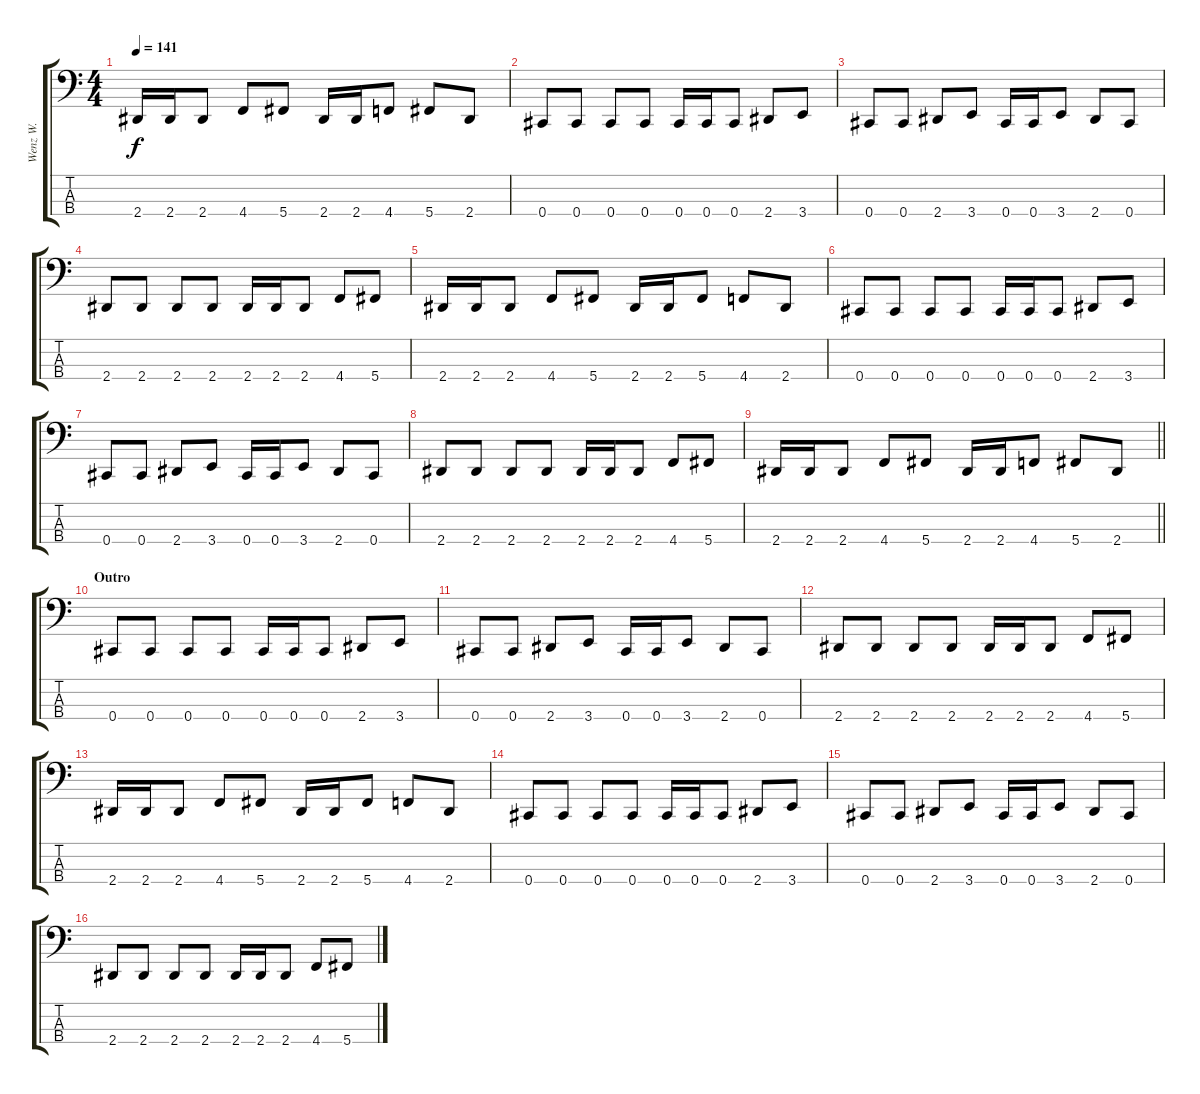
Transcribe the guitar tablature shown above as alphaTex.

\track ("Wenz W." "Wenz W.") {instrument electricbasspick}
\staff {score tabs}
\tuning (Gb2 Db2 Ab1 Db1) {hide}
\ts (4 4)
\tempo 141
\clef f4
\ks c
2.4.16{dy f} 2.4.16 2.4.8 4.4.8 5.4.8 2.4.16 2.4.16 4.4.8 5.4.8 2.4.8 |
0.4.8 0.4.8 0.4.8 0.4.8 0.4.16 0.4.16 0.4.8 2.4.8 3.4.8 |
0.4.8 0.4.8 2.4.8 3.4.8 0.4.16 0.4.16 3.4.8 2.4.8 0.4.8 |
2.4.8 2.4.8 2.4.8 2.4.8 2.4.16 2.4.16 2.4.8 4.4.8 5.4.8 |
2.4.16 2.4.16 2.4.8 4.4.8 5.4.8 2.4.16 2.4.16 5.4.8 4.4.8 2.4.8 |
0.4.8 0.4.8 0.4.8 0.4.8 0.4.16 0.4.16 0.4.8 2.4.8 3.4.8 |
0.4.8 0.4.8 2.4.8 3.4.8 0.4.16 0.4.16 3.4.8 2.4.8 0.4.8 |
2.4.8 2.4.8 2.4.8 2.4.8 2.4.16 2.4.16 2.4.8 4.4.8 5.4.8 |
\barLineRight lightlight
2.4.16 2.4.16 2.4.8 4.4.8 5.4.8 2.4.16 2.4.16 4.4.8 5.4.8 2.4.8 |
\section ("" "Outro")
0.4.8 0.4.8 0.4.8 0.4.8 0.4.16 0.4.16 0.4.8 2.4.8 3.4.8 |
0.4.8 0.4.8 2.4.8 3.4.8 0.4.16 0.4.16 3.4.8 2.4.8 0.4.8 |
2.4.8 2.4.8 2.4.8 2.4.8 2.4.16 2.4.16 2.4.8 4.4.8 5.4.8 |
2.4.16 2.4.16 2.4.8 4.4.8 5.4.8 2.4.16 2.4.16 5.4.8 4.4.8 2.4.8 |
0.4.8 0.4.8 0.4.8 0.4.8 0.4.16 0.4.16 0.4.8 2.4.8 3.4.8 |
0.4.8 0.4.8 2.4.8 3.4.8 0.4.16 0.4.16 3.4.8 2.4.8 0.4.8 |
2.4.8 2.4.8 2.4.8 2.4.8 2.4.16 2.4.16 2.4.8 4.4.8 5.4.8
